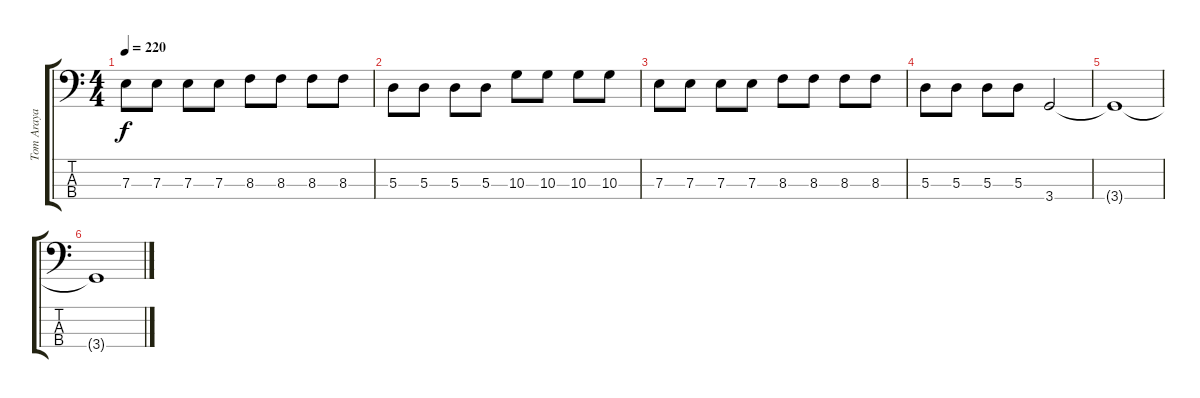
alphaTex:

\track ("Tom Araya" "Tom Araya") {instrument electricbassfinger}
\staff {score tabs}
\tuning (G2 D2 A1 E1) {hide}
\ts (4 4)
\tempo 220
\clef f4
\ks c
7.3.8{dy f} 7.3.8 7.3.8 7.3.8 8.3.8 8.3.8 8.3.8 8.3.8 |
5.3.8 5.3.8 5.3.8 5.3.8 10.3.8 10.3.8 10.3.8 10.3.8 |
7.3.8 7.3.8 7.3.8 7.3.8 8.3.8 8.3.8 8.3.8 8.3.8 |
5.3.8 5.3.8 5.3.8 5.3.8 3.4.2 |
3.4{t}.1 |
3.4{t}.1
